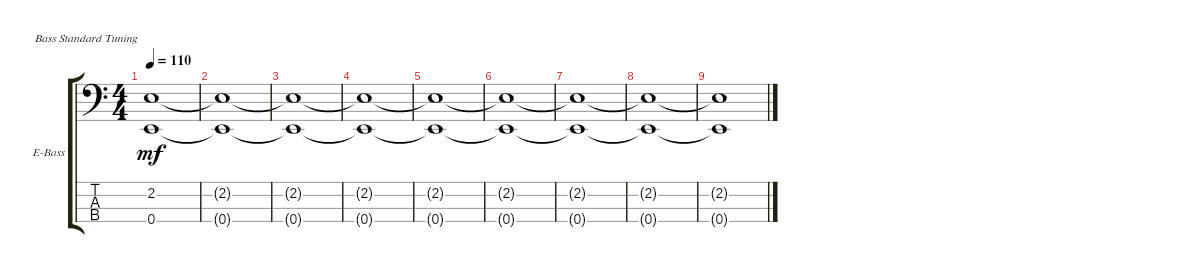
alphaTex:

\bracketExtendMode groupsimilarinstruments
\firstSystemTrackNameOrientation horizontal
\otherSystemsTrackNameOrientation horizontal
\track ("Electric Bass" "E-Bass") {instrument electricbassfinger}
\staff {score tabs}
\tuning (G2 D2 A1 E1)
\ts (4 4)
\tempo 110
\clef f4
\ks c
(0.4{t} 2.2{t}).1{dy mf} |
(0.4{t} 2.2{t}).1 |
(0.4{t} 2.2{t}).1 |
(0.4{t} 2.2{t}).1 |
(0.4{t} 2.2{t}).1 |
(0.4{t} 2.2{t}).1 |
(0.4{t} 2.2{t}).1 |
(0.4{t} 2.2{t}).1 |
(2.2{t} 0.4{t}).1
